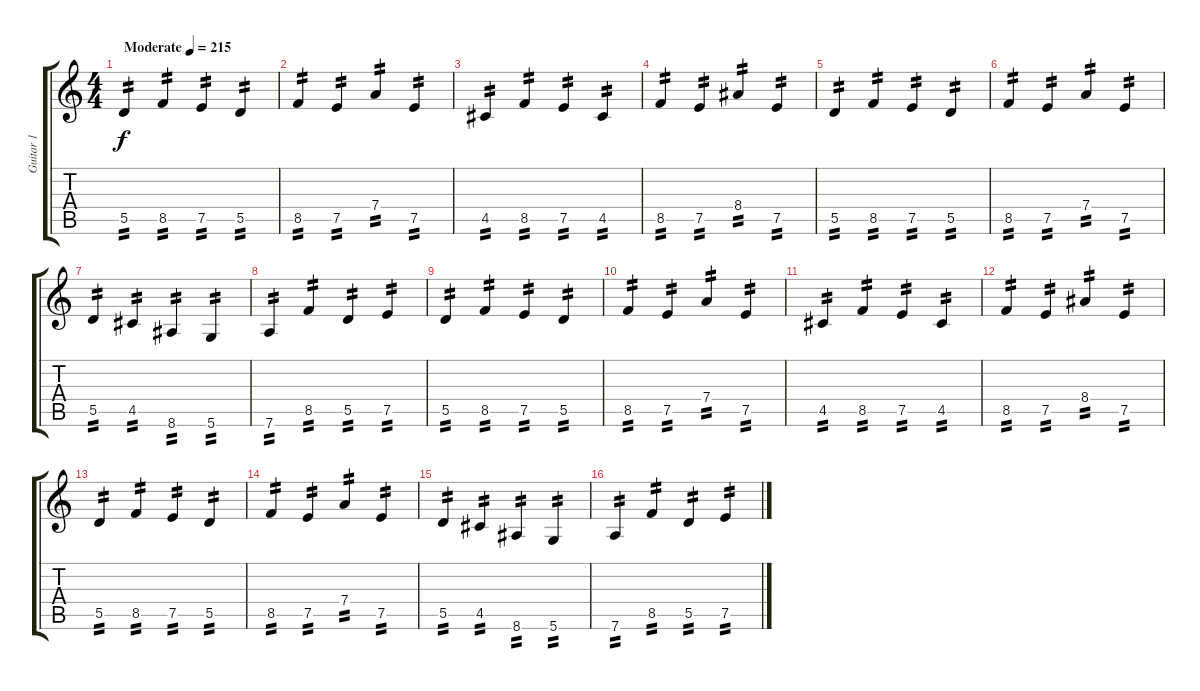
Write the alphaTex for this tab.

\track ("Guitar 1" "Guitar 1") {instrument distortionguitar}
\staff {score tabs}
\tuning (E4 B3 G3 D3 A2 D2) {hide}
\ts (4 4)
\tempo (215 "Moderate")
\clef g2
\ks c
5.5.4{tp 2 dy f instrument distortionguitar} 8.5.4{tp 2} 7.5.4{tp 2} 5.5.4{tp 2} |
8.5.4{tp 2} 7.5.4{tp 2} 7.4.4{tp 2} 7.5.4{tp 2} |
4.5.4{tp 2} 8.5.4{tp 2} 7.5.4{tp 2} 4.5.4{tp 2} |
8.5.4{tp 2} 7.5.4{tp 2} 8.4.4{tp 2} 7.5.4{tp 2} |
5.5.4{tp 2} 8.5.4{tp 2} 7.5.4{tp 2} 5.5.4{tp 2} |
8.5.4{tp 2} 7.5.4{tp 2} 7.4.4{tp 2} 7.5.4{tp 2} |
5.5.4{tp 2} 4.5.4{tp 2} 8.6.4{tp 2} 5.6.4{tp 2} |
7.6.4{tp 2} 8.5.4{tp 2} 5.5.4{tp 2} 7.5.4{tp 2} |
5.5.4{tp 2} 8.5.4{tp 2} 7.5.4{tp 2} 5.5.4{tp 2} |
8.5.4{tp 2} 7.5.4{tp 2} 7.4.4{tp 2} 7.5.4{tp 2} |
4.5.4{tp 2} 8.5.4{tp 2} 7.5.4{tp 2} 4.5.4{tp 2} |
8.5.4{tp 2} 7.5.4{tp 2} 8.4.4{tp 2} 7.5.4{tp 2} |
5.5.4{tp 2} 8.5.4{tp 2} 7.5.4{tp 2} 5.5.4{tp 2} |
8.5.4{tp 2} 7.5.4{tp 2} 7.4.4{tp 2} 7.5.4{tp 2} |
5.5.4{tp 2} 4.5.4{tp 2} 8.6.4{tp 2} 5.6.4{tp 2} |
7.6.4{tp 2} 8.5.4{tp 2} 5.5.4{tp 2} 7.5.4{tp 2}
